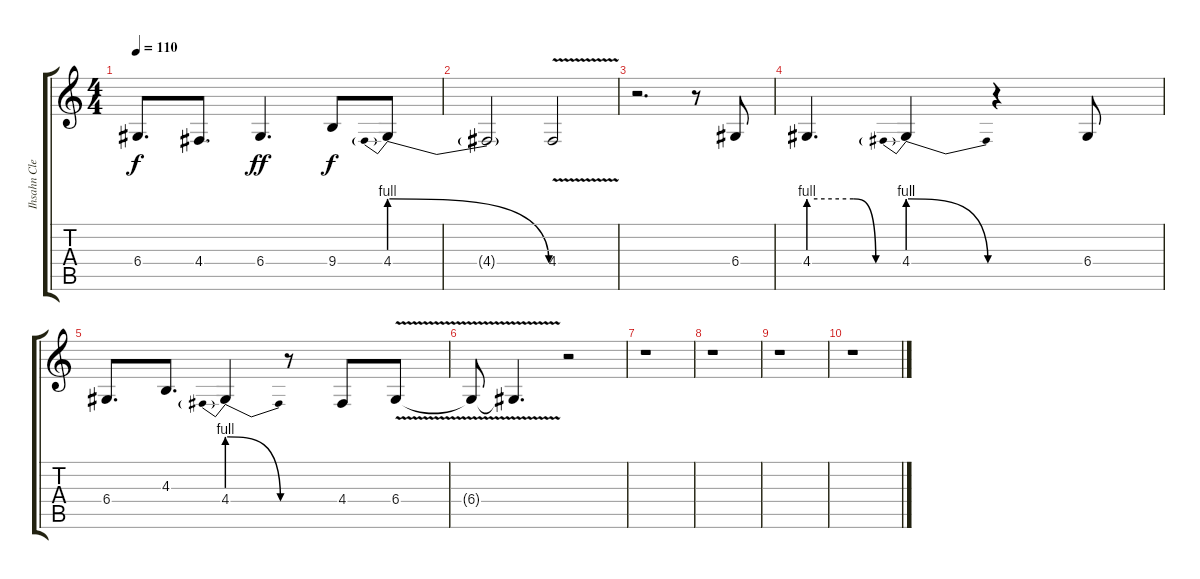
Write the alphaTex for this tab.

\track ("Ihsahn Clean Vocal" "Ihsahn Cle") {instrument violin}
\staff {score tabs}
\tuning (E4 B3 G3 D3 A2 E2) {hide}
\ts (4 4)
\tempo 110
\clef g2
\ks c
6.4.8{d dy f} 4.4.8{d} 6.4.4{d dy ff} 9.4.8{dy f} 4.4{be (prebendrelease 0 4 60 0)}.8 |
4.4{t}.2 4.4{v}.2 |
r.2{d} r.8 6.4.8 |
4.4{be (custom 0 4 30 4 45 0 60 0)}.4{d} 4.4{be (prebendrelease 0 4 60 0)}.4 r.4 6.4.8 |
6.4.8{d} 4.3.8{d} 4.4{be (prebendrelease 0 4 60 0)}.4 r.8 4.4.8 6.4{v}.8 |
6.4{v t}.8 6.4{t}.4{d} r.2 |
r.1 |
r.1 |
r.1 |
r.1
